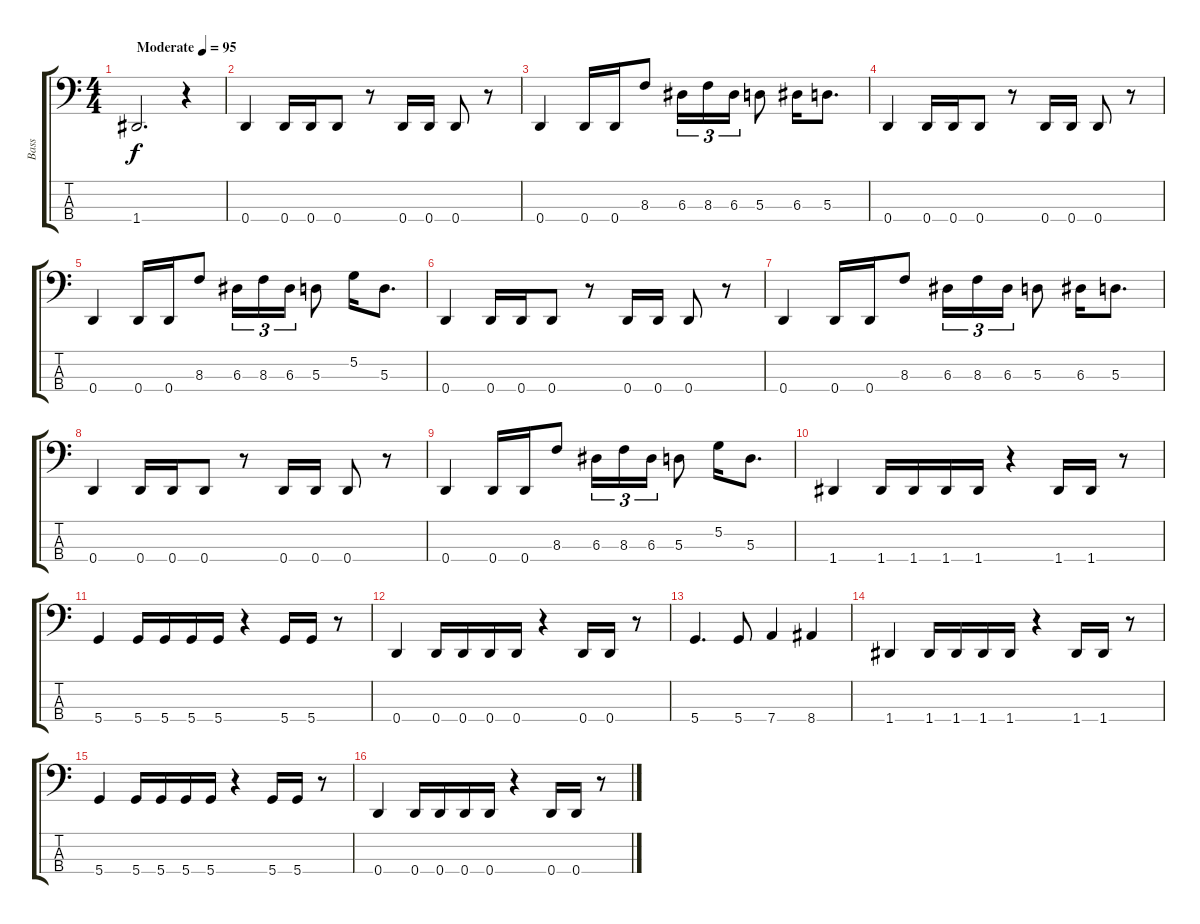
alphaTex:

\track ("Bass" "Bass") {instrument electricbassfinger}
\staff {score tabs}
\tuning (G2 D2 A1 D1) {hide}
\ts (4 4)
\tempo (95 "Moderate")
\clef f4
\ks c
1.4.2{d dy f instrument electricbassfinger} r.4 |
0.4.4 0.4.16 0.4.16 0.4.8 r.8 0.4.16 0.4.16 0.4.8 r.8 |
0.4.4 0.4.16 0.4.16 8.3.8 6.3.16{tu (3 2)} 8.3.16{tu (3 2)} 6.3.16{tu (3 2)} 5.3.8 6.3.16 5.3.8{d} |
0.4.4 0.4.16 0.4.16 0.4.8 r.8 0.4.16 0.4.16 0.4.8 r.8 |
0.4.4 0.4.16 0.4.16 8.3.8 6.3.16{tu (3 2)} 8.3.16{tu (3 2)} 6.3.16{tu (3 2)} 5.3.8 5.2.16 5.3.8{d} |
0.4.4 0.4.16 0.4.16 0.4.8 r.8 0.4.16 0.4.16 0.4.8 r.8 |
0.4.4 0.4.16 0.4.16 8.3.8 6.3.16{tu (3 2)} 8.3.16{tu (3 2)} 6.3.16{tu (3 2)} 5.3.8 6.3.16 5.3.8{d} |
0.4.4 0.4.16 0.4.16 0.4.8 r.8 0.4.16 0.4.16 0.4.8 r.8 |
0.4.4 0.4.16 0.4.16 8.3.8 6.3.16{tu (3 2)} 8.3.16{tu (3 2)} 6.3.16{tu (3 2)} 5.3.8 5.2.16 5.3.8{d} |
1.4.4 1.4.16 1.4.16 1.4.16 1.4.16 r.4 1.4.16 1.4.16 r.8 |
5.4.4 5.4.16 5.4.16 5.4.16 5.4.16 r.4 5.4.16 5.4.16 r.8 |
0.4.4 0.4.16 0.4.16 0.4.16 0.4.16 r.4 0.4.16 0.4.16 r.8 |
5.4.4{d} 5.4.8 7.4.4 8.4.4 |
1.4.4 1.4.16 1.4.16 1.4.16 1.4.16 r.4 1.4.16 1.4.16 r.8 |
5.4.4 5.4.16 5.4.16 5.4.16 5.4.16 r.4 5.4.16 5.4.16 r.8 |
0.4.4 0.4.16 0.4.16 0.4.16 0.4.16 r.4 0.4.16 0.4.16 r.8
